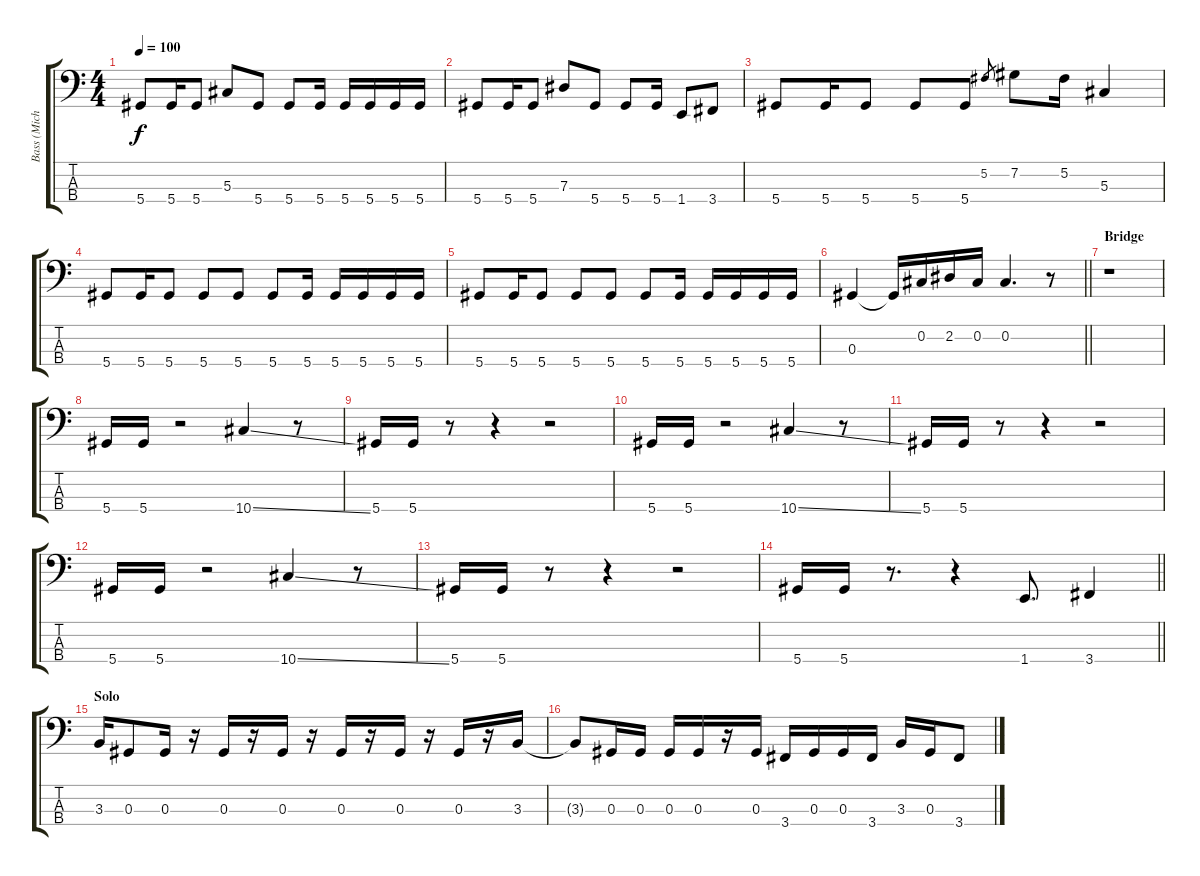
\track ("Bass (Michael Anthony)" "Bass (Mich") {instrument electricbassfinger}
\staff {score tabs}
\tuning (Gb2 Db2 Ab1 Eb1) {hide}
\ts (4 4)
\tempo 100
\clef f4
\ks c
5.4.8{dy f} 5.4.16 5.4.8 5.3.8 5.4.8 5.4.8 5.4.16 5.4.16 5.4.16 5.4.16 5.4.16 |
5.4.8 5.4.16 5.4.8 7.3.8 5.4.8 5.4.8 5.4.16 1.4.8 3.4.8 |
5.4.8 5.4.16 5.4.8 5.4.8 5.4.8 5.2.8{gr} 7.2.8 5.2.16 5.3.4 |
5.4.8 5.4.16 5.4.8 5.4.8 5.4.8 5.4.8 5.4.16 5.4.16 5.4.16 5.4.16 5.4.16 |
5.4.8 5.4.16 5.4.8 5.4.8 5.4.8 5.4.8 5.4.16 5.4.16 5.4.16 5.4.16 5.4.16 |
\barLineRight lightlight
0.3.4 0.3{t}.16 0.2.16 2.2.16 0.2.16 0.2.4{d} r.8 |
\section ("" "Bridge")
r.1 |
5.4.16 5.4.16 r.2 10.4{ss}.4 r.8 |
5.4.16 5.4.16 r.8 r.4 r.2 |
5.4.16 5.4.16 r.2 10.4{ss}.4 r.8 |
5.4.16 5.4.16 r.8 r.4 r.2 |
5.4.16 5.4.16 r.2 10.4{ss}.4 r.8 |
5.4.16 5.4.16 r.8 r.4 r.2 |
\barLineRight lightlight
5.4.16 5.4.16 r.8{d} r.4 1.4.8{d} 3.4.4 |
\section ("" "Solo")
3.3.16 0.3.8 0.3.16 r.16 0.3.16 r.16 0.3.16 r.16 0.3.16 r.16 0.3.16 r.16 0.3.16 r.16 3.3.16 |
3.3{t}.8 0.3.16 0.3.16 0.3.16 0.3.16 r.16 0.3.16 3.4.16 0.3.16 0.3.16 3.4.16 3.3.16 0.3.16 3.4.8
